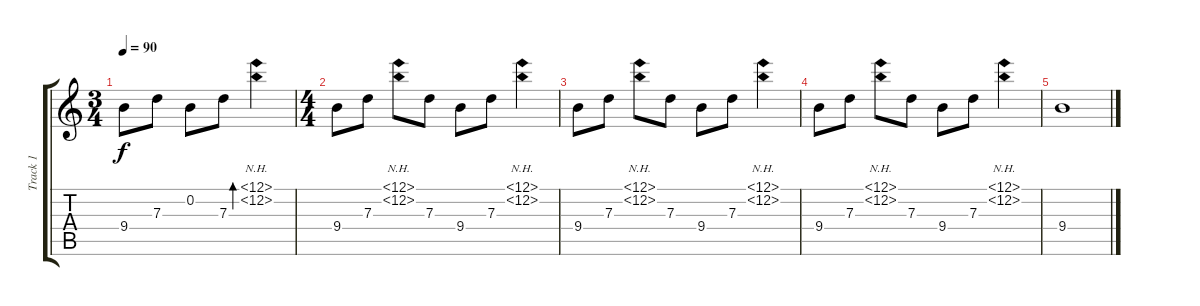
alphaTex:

\track ("Track 1" "Track 1") {instrument acousticguitarsteel}
\staff {score tabs}
\tuning (E4 B3 G3 D3 A2 E2) {hide}
\ts (3 4)
\tempo 90
\clef g2
\ks c
9.4.8{dy f} 7.3.8 0.2.8 7.3.8 (12.1{nh} 12.2{nh}).4{bd 60} |
\ts (4 4)
9.4.8 7.3.8 (12.1{nh} 12.2{nh}).8 7.3.8 9.4.8 7.3.8 (12.1{nh} 12.2{nh}).4 |
9.4.8 7.3.8 (12.1{nh} 12.2{nh}).8 7.3.8 9.4.8 7.3.8 (12.1{nh} 12.2{nh}).4 |
9.4.8 7.3.8 (12.1{nh} 12.2{nh}).8 7.3.8 9.4.8 7.3.8 (12.1{nh} 12.2{nh}).4 |
9.4.1
